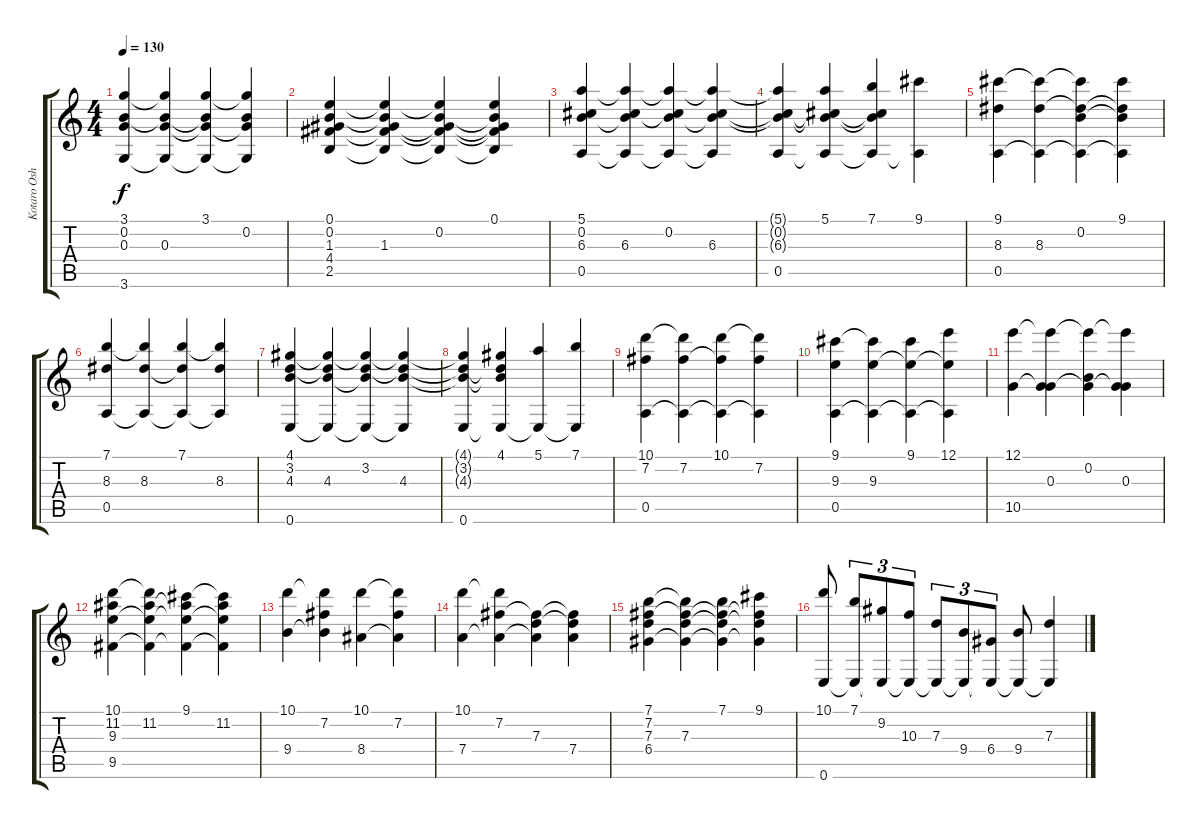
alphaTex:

\track ("Kotaro Oshio" "Kotaro Osh") {instrument acousticguitarnylon}
\staff {score tabs}
\tuning (E4 B3 G3 D3 A2 E2) {hide}
\ts (4 4)
\tempo 130
\clef g2
\ks c
(3.1 0.2 0.3 3.6).4{dy f} (3.1{t} 0.2{t} 0.3 3.6{t}).4 (3.1 0.2{t} 0.3{t} 3.6{t}).4 (3.1{t} 0.2 0.3{t} 3.6{t}).4 |
(0.1 0.2 1.3 4.4 2.5).4 (0.1{t} 0.2{t} 1.3 4.4{t} 2.5{t}).4 (0.1{t} 0.2 1.3{t} 4.4{t} 2.5{t}).4 (0.1 0.2{t} 1.3{t} 4.4{t} 2.5{t}).4 |
(5.1 0.2 6.3 0.5).4 (5.1{t} 0.2{t} 6.3 0.5{t}).4 (5.1{t} 0.2 6.3{t} 0.5{t}).4 (5.1{t} 0.2{t} 6.3 0.5{t}).4 |
(5.1{t} 0.2{t} 6.3{t} 0.5).4 (5.1 0.2{t} 6.3{t} 0.5{t}).4 (7.1 0.2{t} 6.3{t} 0.5{t}).4 (9.1 0.5{t}).4 |
(9.1 8.3 0.5).4 (9.1{t} 8.3 0.5{t}).4 (9.1{t} 0.2 8.3{t} 0.5{t}).4 (9.1 0.2{t} 8.3{t} 0.5{t}).4 |
(7.1 8.3 0.5).4 (7.1{t} 8.3 0.5{t}).4 (7.1 8.3{t} 0.5{t}).4 (7.1{t} 8.3 0.5{t}).4 |
(4.1 3.2 4.3 0.6).4 (4.1{t} 3.2{t} 4.3 0.6{t}).4 (4.1{t} 3.2 4.3{t} 0.6{t}).4 (4.1{t} 3.2{t} 4.3 0.6{t}).4 |
(4.1{t} 3.2{t} 4.3{t} 0.6).4 (4.1 3.2{t} 4.3{t} 0.6{t}).4 (5.1 0.6{t}).4 (7.1 0.6{t}).4 |
(10.1 7.2 0.5).4 (10.1{t} 7.2 0.5{t}).4 (10.1 7.2{t} 0.5{t}).4 (10.1{t} 7.2 0.5{t}).4 |
(9.1 9.3 0.5).4 (9.1{t} 9.3 0.5{t}).4 (9.1 9.3{t} 0.5{t}).4 (12.1 9.3{t} 0.5{t}).4 |
(12.1 10.5).4 (12.1{t} 0.3 10.5{t}).4 (12.1{t} 0.2 10.5{t}).4 (12.1{t} 0.3 10.5{t}).4 |
(10.1 11.2 9.3 9.5).4 (10.1{t} 11.2 9.3{t} 9.5{t}).4 (9.1 11.2{t} 9.3{t} 9.5{t}).4 (9.1{t} 11.2 9.3{t} 9.5{t}).4 |
(10.1 9.4).4 (10.1{t} 7.2 9.4{t}).4 (10.1 8.4).4 (10.1{t} 7.2 8.4{t}).4 |
(10.1 7.4).4 (10.1{t} 7.2 7.4{t}).4 (7.2{t} 7.3 7.4{t}).4 (7.2{t} 7.3{t} 7.4).4 |
(7.1 7.2 7.3 6.4).4 (7.1{t} 7.2{t} 7.3 6.4{t}).4 (7.1 7.2{t} 7.3{t} 6.4{t}).4 (9.1 7.2{t} 7.3{t} 6.4{t}).4 |
(10.1 0.6).8 (7.1 0.6{t}).8{tu (3 2)} (9.2 0.6{t}).8{tu (3 2)} (10.3 0.6{t}).8{tu (3 2)} (7.3 0.6{t}).8{tu (3 2)} (9.4 0.6{t}).8{tu (3 2)} (6.4 0.6{t}).8{tu (3 2)} (9.4 0.6{t}).8 (7.3 0.6{t}).4
